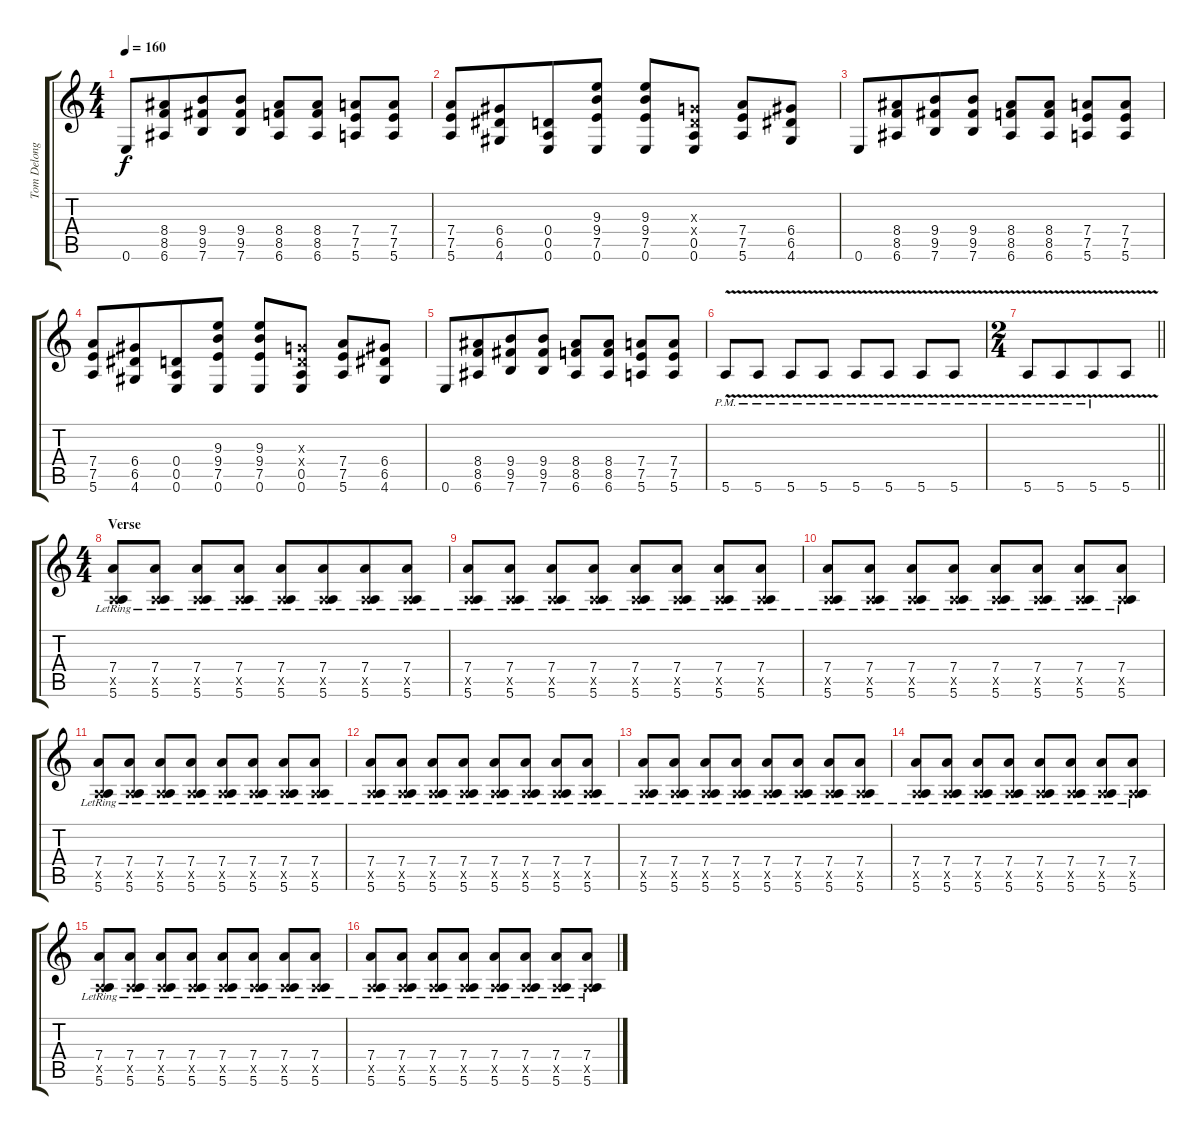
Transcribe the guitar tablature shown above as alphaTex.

\track ("Tom Delonge - Guitar" "Tom Delong") {instrument distortionguitar}
\staff {score tabs}
\tuning (E4 B3 G3 D3 A2 E2) {hide}
\ts (4 4)
\tempo 160
\clef g2
\ks c
0.6.8{dy f beam merge} (8.4 8.5 6.6).8{beam merge} (9.4 9.5 7.6).8{beam merge} (9.4 9.5 7.6).8 (8.4 8.5 6.6).8 (8.4 8.5 6.6).8 (7.4 7.5 5.6).8{beam merge} (7.4 7.5 5.6).8 |
(7.4 7.5 5.6).8 (6.4 6.5 4.6).8{beam merge} (0.4 0.5 0.6).8 (9.3 9.4 7.5 0.6).8 (9.3 9.4 7.5 0.6).8{beam merge} (0.3{x} 0.4{x} 0.5 0.6).8 (7.4 7.5 5.6).8{beam merge} (6.4 6.5 4.6).8 |
0.6.8{beam merge} (8.4 8.5 6.6).8{beam merge} (9.4 9.5 7.6).8{beam merge} (9.4 9.5 7.6).8 (8.4 8.5 6.6).8 (8.4 8.5 6.6).8 (7.4 7.5 5.6).8{beam merge} (7.4 7.5 5.6).8 |
(7.4 7.5 5.6).8 (6.4 6.5 4.6).8{beam merge} (0.4 0.5 0.6).8 (9.3 9.4 7.5 0.6).8 (9.3 9.4 7.5 0.6).8{beam merge} (0.3{x} 0.4{x} 0.5 0.6).8 (7.4 7.5 5.6).8{beam merge} (6.4 6.5 4.6).8 |
0.6.8{beam merge} (8.4 8.5 6.6).8{beam merge} (9.4 9.5 7.6).8{beam merge} (9.4 9.5 7.6).8 (8.4 8.5 6.6).8 (8.4 8.5 6.6).8 (7.4 7.5 5.6).8{beam merge} (7.4 7.5 5.6).8 |
5.6{v pm}.8{volume 8} 5.6{v pm}.8{volume 12} 5.6{v pm}.8 5.6{v pm}.8 5.6{v pm}.8 5.6{v pm}.8 5.6{v pm}.8 5.6{v pm}.8 |
\ts (2 4)
\barLineRight lightlight
5.6{v pm}.8{beam merge} 5.6{v pm}.8{beam merge} 5.6{v pm}.8{beam merge} 5.6{v}.8 |
\ts (4 4)
\section ("" "Verse")
(7.4{lr} 0.5{x} 5.6{lr}).8 (7.4 0.5{x} 5.6{lr}).8 (7.4{lr} 0.5{x} 5.6{lr}).8{beam merge} (7.4{lr} 0.5{x} 5.6{lr}).8 (7.4{lr} 0.5{x} 5.6{lr}).8 (7.4{lr} 0.5{x} 5.6{lr}).8{beam merge} (7.4{lr} 0.5{x} 5.6{lr}).8 (7.4{lr} 0.5{x} 5.6{lr}).8 |
(7.4{lr} 0.5{x} 5.6{lr}).8 (7.4{lr} 0.5{x} 5.6{lr}).8 (7.4{lr} 0.5{x} 5.6{lr}).8{beam merge} (7.4{lr} 0.5{x} 5.6{lr}).8 (7.4{lr} 0.5{x} 5.6{lr}).8 (7.4{lr} 0.5{x} 5.6{lr}).8 (7.4{lr} 0.5{x} 5.6{lr}).8 (7.4{lr} 0.5{x} 5.6{lr}).8 |
(7.4{lr} 0.5{x} 5.6{lr}).8 (7.4{lr} 0.5{x} 5.6{lr}).8 (7.4{lr} 0.5{x} 5.6{lr}).8{beam merge} (7.4{lr} 0.5{x} 5.6{lr}).8 (7.4{lr} 0.5{x} 5.6{lr}).8 (7.4{lr} 0.5{x} 5.6{lr}).8 (7.4{lr} 0.5{x} 5.6{lr}).8 (7.4{lr} 0.5{x} 5.6{lr}).8 |
(7.4{lr} 0.5{x} 5.6{lr}).8 (7.4{lr} 0.5{x} 5.6{lr}).8 (7.4{lr} 0.5{x} 5.6{lr}).8{beam merge} (7.4{lr} 0.5{x} 5.6{lr}).8 (7.4{lr} 0.5{x} 5.6{lr}).8 (7.4{lr} 0.5{x} 5.6{lr}).8 (7.4{lr} 0.5{x} 5.6{lr}).8 (7.4{lr} 0.5{x} 5.6{lr}).8 |
(7.4{lr} 0.5{x} 5.6{lr}).8 (7.4{lr} 0.5{x} 5.6{lr}).8 (7.4{lr} 0.5{x} 5.6{lr}).8{beam merge} (7.4{lr} 0.5{x} 5.6{lr}).8 (7.4{lr} 0.5{x} 5.6{lr}).8 (7.4{lr} 0.5{x} 5.6{lr}).8 (7.4{lr} 0.5{x} 5.6{lr}).8 (7.4{lr} 0.5{x} 5.6{lr}).8 |
(7.4{lr} 0.5{x} 5.6{lr}).8 (7.4{lr} 0.5{x} 5.6{lr}).8 (7.4{lr} 0.5{x} 5.6{lr}).8{beam merge} (7.4{lr} 0.5{x} 5.6{lr}).8 (7.4{lr} 0.5{x} 5.6{lr}).8 (7.4{lr} 0.5{x} 5.6{lr}).8 (7.4{lr} 0.5{x} 5.6{lr}).8 (7.4{lr} 0.5{x} 5.6{lr}).8 |
(7.4{lr} 0.5{x} 5.6{lr}).8 (7.4{lr} 0.5{x} 5.6{lr}).8 (7.4{lr} 0.5{x} 5.6{lr}).8{beam merge} (7.4{lr} 0.5{x} 5.6{lr}).8 (7.4{lr} 0.5{x} 5.6{lr}).8 (7.4{lr} 0.5{x} 5.6{lr}).8 (7.4{lr} 0.5{x} 5.6{lr}).8 (7.4{lr} 0.5{x} 5.6{lr}).8 |
(7.4{lr} 0.5{x} 5.6{lr}).8 (7.4{lr} 0.5{x} 5.6{lr}).8 (7.4{lr} 0.5{x} 5.6{lr}).8{beam merge} (7.4{lr} 0.5{x} 5.6{lr}).8 (7.4{lr} 0.5{x} 5.6{lr}).8 (7.4{lr} 0.5{x} 5.6{lr}).8 (7.4{lr} 0.5{x} 5.6{lr}).8 (7.4{lr} 0.5{x} 5.6{lr}).8 |
(7.4{lr} 0.5{x} 5.6{lr}).8 (7.4{lr} 0.5{x} 5.6{lr}).8 (7.4{lr} 0.5{x} 5.6{lr}).8{beam merge} (7.4{lr} 0.5{x} 5.6{lr}).8 (7.4{lr} 0.5{x} 5.6{lr}).8 (7.4{lr} 0.5{x} 5.6{lr}).8 (7.4{lr} 0.5{x} 5.6{lr}).8 (7.4{lr} 0.5{x} 5.6{lr}).8
